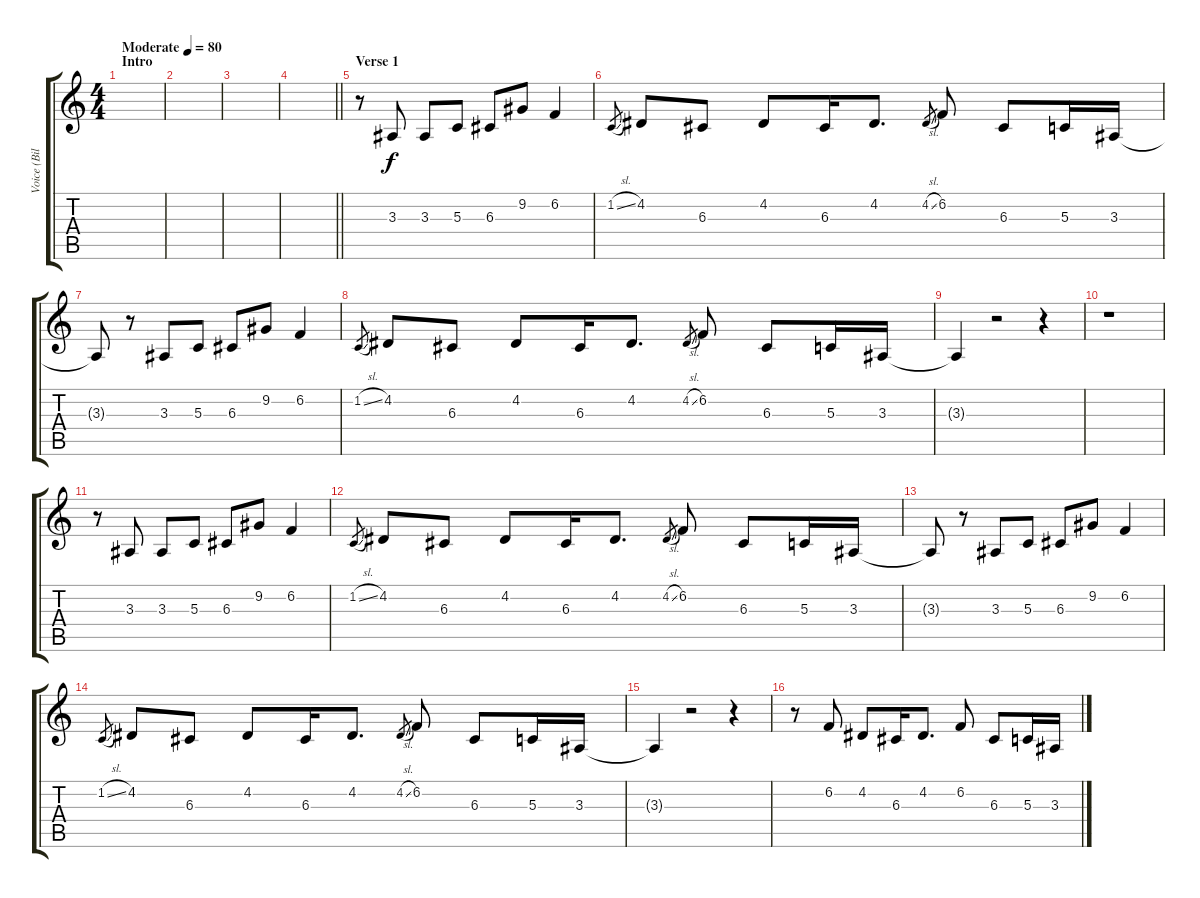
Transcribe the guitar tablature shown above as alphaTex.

\track ("Voice (Billie Joe)" "Voice (Bil") {instrument lead2sawtooth}
\staff {score tabs}
\tuning (E4 B3 G3 D3 A2 E2) {hide}
\ts (4 4)
\section ("" "Intro")
\tempo (80 "Moderate")
\clef g2
\ks c
|
|
|
\barLineRight lightlight
|
\section ("" "Verse 1")
r.8 3.3.8 3.3.8 5.3.8 6.3.8 9.2.8 6.2.4 |
1.2{sl}.8{gr} 4.2.8 6.3.8 4.2.8 6.3.16 4.2.8{d} 4.2{sl}.8{gr} 6.2.8 6.3.8 5.3.16 3.3.16 |
3.3{t}.8 r.8 3.3.8 5.3.8 6.3.8 9.2.8 6.2.4 |
1.2{sl}.8{gr} 4.2.8 6.3.8 4.2.8 6.3.16 4.2.8{d} 4.2{sl}.8{gr} 6.2.8 6.3.8 5.3.16 3.3.16 |
3.3{t}.4 r.2 r.4 |
r.1 |
r.8 3.3.8 3.3.8 5.3.8 6.3.8 9.2.8 6.2.4 |
1.2{sl}.8{gr} 4.2.8 6.3.8 4.2.8 6.3.16 4.2.8{d} 4.2{sl}.8{gr} 6.2.8 6.3.8 5.3.16 3.3.16 |
3.3{t}.8 r.8 3.3.8 5.3.8 6.3.8 9.2.8 6.2.4 |
1.2{sl}.8{gr} 4.2.8 6.3.8 4.2.8 6.3.16 4.2.8{d} 4.2{sl}.8{gr} 6.2.8 6.3.8 5.3.16 3.3.16 |
3.3{t}.4 r.2 r.4 |
r.8 6.2.8 4.2.8 6.3.16 4.2.8{d} 6.2.8 6.3.8 5.3.16 3.3.16
